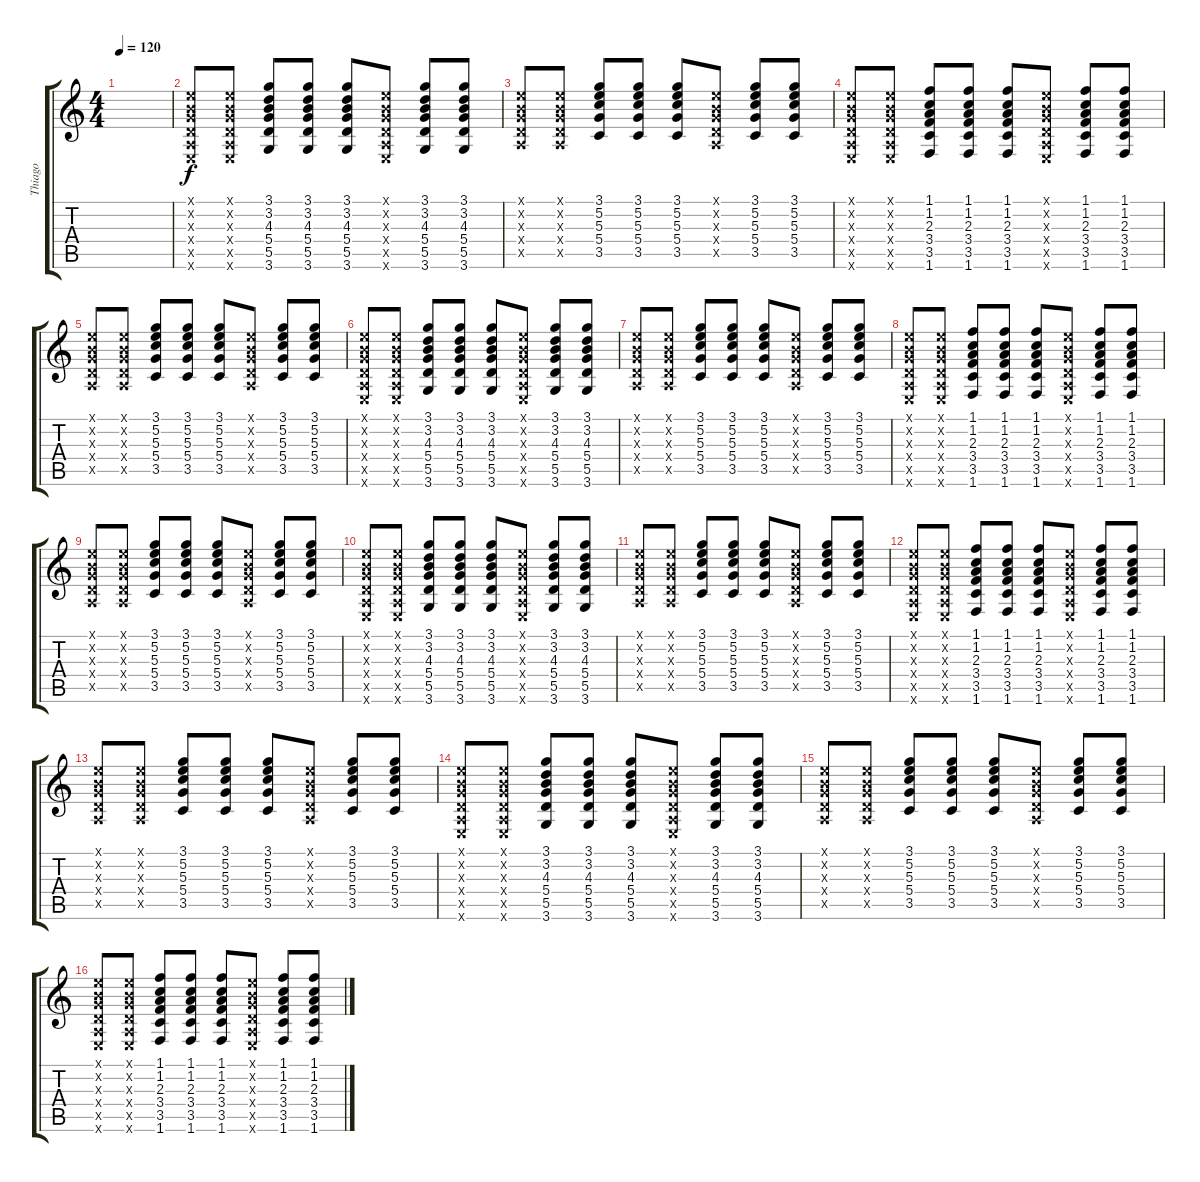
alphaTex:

\track ("Thiago" "Thiago") {instrument electricguitarclean}
\staff {score tabs}
\tuning (E4 B3 G3 D3 A2 E2) {hide}
\ts (4 4)
\tempo 120
\clef g2
\ks c
|
(0.1{x} 0.2{x} 0.3{x} 0.4{x} 0.5{x} 0.6{x}).8 (0.1{x} 0.2{x} 0.3{x} 0.4{x} 0.5{x} 0.6{x}).8 (3.1 3.2 4.3 5.4 5.5 3.6).8 (3.1 3.2 4.3 5.4 5.5 3.6).8 (3.1 3.2 4.3 5.4 5.5 3.6).8 (0.1{x} 0.2{x} 0.3{x} 0.4{x} 0.5{x} 0.6{x}).8 (3.1 3.2 4.3 5.4 5.5 3.6).8 (3.1 3.2 4.3 5.4 5.5 3.6).8 |
(0.1{x} 0.2{x} 0.3{x} 0.4{x} 0.5{x}).8 (0.1{x} 0.2{x} 0.3{x} 0.4{x} 0.5{x}).8 (3.1 5.2 5.3 5.4 3.5).8 (3.1 5.2 5.3 5.4 3.5).8 (3.1 5.2 5.3 5.4 3.5).8 (0.1{x} 0.2{x} 0.3{x} 0.4{x} 0.5{x}).8 (3.1 5.2 5.3 5.4 3.5).8 (3.1 5.2 5.3 5.4 3.5).8 |
(0.1{x} 0.2{x} 0.3{x} 0.4{x} 0.5{x} 0.6{x}).8 (0.1{x} 0.2{x} 0.3{x} 0.4{x} 0.5{x} 0.6{x}).8 (1.1 1.2 2.3 3.4 3.5 1.6).8 (1.1 1.2 2.3 3.4 3.5 1.6).8 (1.1 1.2 2.3 3.4 3.5 1.6).8 (0.1{x} 0.2{x} 0.3{x} 0.4{x} 0.5{x} 0.6{x}).8 (1.1 1.2 2.3 3.4 3.5 1.6).8 (1.1 1.2 2.3 3.4 3.5 1.6).8 |
(0.1{x} 0.2{x} 0.3{x} 0.4{x} 0.5{x}).8 (0.1{x} 0.2{x} 0.3{x} 0.4{x} 0.5{x}).8 (3.1 5.2 5.3 5.4 3.5).8 (3.1 5.2 5.3 5.4 3.5).8 (3.1 5.2 5.3 5.4 3.5).8 (0.1{x} 0.2{x} 0.3{x} 0.4{x} 0.5{x}).8 (3.1 5.2 5.3 5.4 3.5).8 (3.1 5.2 5.3 5.4 3.5).8 |
(0.1{x} 0.2{x} 0.3{x} 0.4{x} 0.5{x} 0.6{x}).8 (0.1{x} 0.2{x} 0.3{x} 0.4{x} 0.5{x} 0.6{x}).8 (3.1 3.2 4.3 5.4 5.5 3.6).8 (3.1 3.2 4.3 5.4 5.5 3.6).8 (3.1 3.2 4.3 5.4 5.5 3.6).8 (0.1{x} 0.2{x} 0.3{x} 0.4{x} 0.5{x} 0.6{x}).8 (3.1 3.2 4.3 5.4 5.5 3.6).8 (3.1 3.2 4.3 5.4 5.5 3.6).8 |
(0.1{x} 0.2{x} 0.3{x} 0.4{x} 0.5{x}).8 (0.1{x} 0.2{x} 0.3{x} 0.4{x} 0.5{x}).8 (3.1 5.2 5.3 5.4 3.5).8 (3.1 5.2 5.3 5.4 3.5).8 (3.1 5.2 5.3 5.4 3.5).8 (0.1{x} 0.2{x} 0.3{x} 0.4{x} 0.5{x}).8 (3.1 5.2 5.3 5.4 3.5).8 (3.1 5.2 5.3 5.4 3.5).8 |
(0.1{x} 0.2{x} 0.3{x} 0.4{x} 0.5{x} 0.6{x}).8 (0.1{x} 0.2{x} 0.3{x} 0.4{x} 0.5{x} 0.6{x}).8 (1.1 1.2 2.3 3.4 3.5 1.6).8 (1.1 1.2 2.3 3.4 3.5 1.6).8 (1.1 1.2 2.3 3.4 3.5 1.6).8 (0.1{x} 0.2{x} 0.3{x} 0.4{x} 0.5{x} 0.6{x}).8 (1.1 1.2 2.3 3.4 3.5 1.6).8 (1.1 1.2 2.3 3.4 3.5 1.6).8 |
(0.1{x} 0.2{x} 0.3{x} 0.4{x} 0.5{x}).8 (0.1{x} 0.2{x} 0.3{x} 0.4{x} 0.5{x}).8 (3.1 5.2 5.3 5.4 3.5).8 (3.1 5.2 5.3 5.4 3.5).8 (3.1 5.2 5.3 5.4 3.5).8 (0.1{x} 0.2{x} 0.3{x} 0.4{x} 0.5{x}).8 (3.1 5.2 5.3 5.4 3.5).8 (3.1 5.2 5.3 5.4 3.5).8 |
(0.1{x} 0.2{x} 0.3{x} 0.4{x} 0.5{x} 0.6{x}).8 (0.1{x} 0.2{x} 0.3{x} 0.4{x} 0.5{x} 0.6{x}).8 (3.1 3.2 4.3 5.4 5.5 3.6).8 (3.1 3.2 4.3 5.4 5.5 3.6).8 (3.1 3.2 4.3 5.4 5.5 3.6).8 (0.1{x} 0.2{x} 0.3{x} 0.4{x} 0.5{x} 0.6{x}).8 (3.1 3.2 4.3 5.4 5.5 3.6).8 (3.1 3.2 4.3 5.4 5.5 3.6).8 |
(0.1{x} 0.2{x} 0.3{x} 0.4{x} 0.5{x}).8 (0.1{x} 0.2{x} 0.3{x} 0.4{x} 0.5{x}).8 (3.1 5.2 5.3 5.4 3.5).8 (3.1 5.2 5.3 5.4 3.5).8 (3.1 5.2 5.3 5.4 3.5).8 (0.1{x} 0.2{x} 0.3{x} 0.4{x} 0.5{x}).8 (3.1 5.2 5.3 5.4 3.5).8 (3.1 5.2 5.3 5.4 3.5).8 |
(0.1{x} 0.2{x} 0.3{x} 0.4{x} 0.5{x} 0.6{x}).8 (0.1{x} 0.2{x} 0.3{x} 0.4{x} 0.5{x} 0.6{x}).8 (1.1 1.2 2.3 3.4 3.5 1.6).8 (1.1 1.2 2.3 3.4 3.5 1.6).8 (1.1 1.2 2.3 3.4 3.5 1.6).8 (0.1{x} 0.2{x} 0.3{x} 0.4{x} 0.5{x} 0.6{x}).8 (1.1 1.2 2.3 3.4 3.5 1.6).8 (1.1 1.2 2.3 3.4 3.5 1.6).8 |
(0.1{x} 0.2{x} 0.3{x} 0.4{x} 0.5{x}).8 (0.1{x} 0.2{x} 0.3{x} 0.4{x} 0.5{x}).8 (3.1 5.2 5.3 5.4 3.5).8 (3.1 5.2 5.3 5.4 3.5).8 (3.1 5.2 5.3 5.4 3.5).8 (0.1{x} 0.2{x} 0.3{x} 0.4{x} 0.5{x}).8 (3.1 5.2 5.3 5.4 3.5).8 (3.1 5.2 5.3 5.4 3.5).8 |
(0.1{x} 0.2{x} 0.3{x} 0.4{x} 0.5{x} 0.6{x}).8 (0.1{x} 0.2{x} 0.3{x} 0.4{x} 0.5{x} 0.6{x}).8 (3.1 3.2 4.3 5.4 5.5 3.6).8 (3.1 3.2 4.3 5.4 5.5 3.6).8 (3.1 3.2 4.3 5.4 5.5 3.6).8 (0.1{x} 0.2{x} 0.3{x} 0.4{x} 0.5{x} 0.6{x}).8 (3.1 3.2 4.3 5.4 5.5 3.6).8 (3.1 3.2 4.3 5.4 5.5 3.6).8 |
(0.1{x} 0.2{x} 0.3{x} 0.4{x} 0.5{x}).8 (0.1{x} 0.2{x} 0.3{x} 0.4{x} 0.5{x}).8 (3.1 5.2 5.3 5.4 3.5).8 (3.1 5.2 5.3 5.4 3.5).8 (3.1 5.2 5.3 5.4 3.5).8 (0.1{x} 0.2{x} 0.3{x} 0.4{x} 0.5{x}).8 (3.1 5.2 5.3 5.4 3.5).8 (3.1 5.2 5.3 5.4 3.5).8 |
(0.1{x} 0.2{x} 0.3{x} 0.4{x} 0.5{x} 0.6{x}).8 (0.1{x} 0.2{x} 0.3{x} 0.4{x} 0.5{x} 0.6{x}).8 (1.1 1.2 2.3 3.4 3.5 1.6).8 (1.1 1.2 2.3 3.4 3.5 1.6).8 (1.1 1.2 2.3 3.4 3.5 1.6).8 (0.1{x} 0.2{x} 0.3{x} 0.4{x} 0.5{x} 0.6{x}).8 (1.1 1.2 2.3 3.4 3.5 1.6).8 (1.1 1.2 2.3 3.4 3.5 1.6).8
